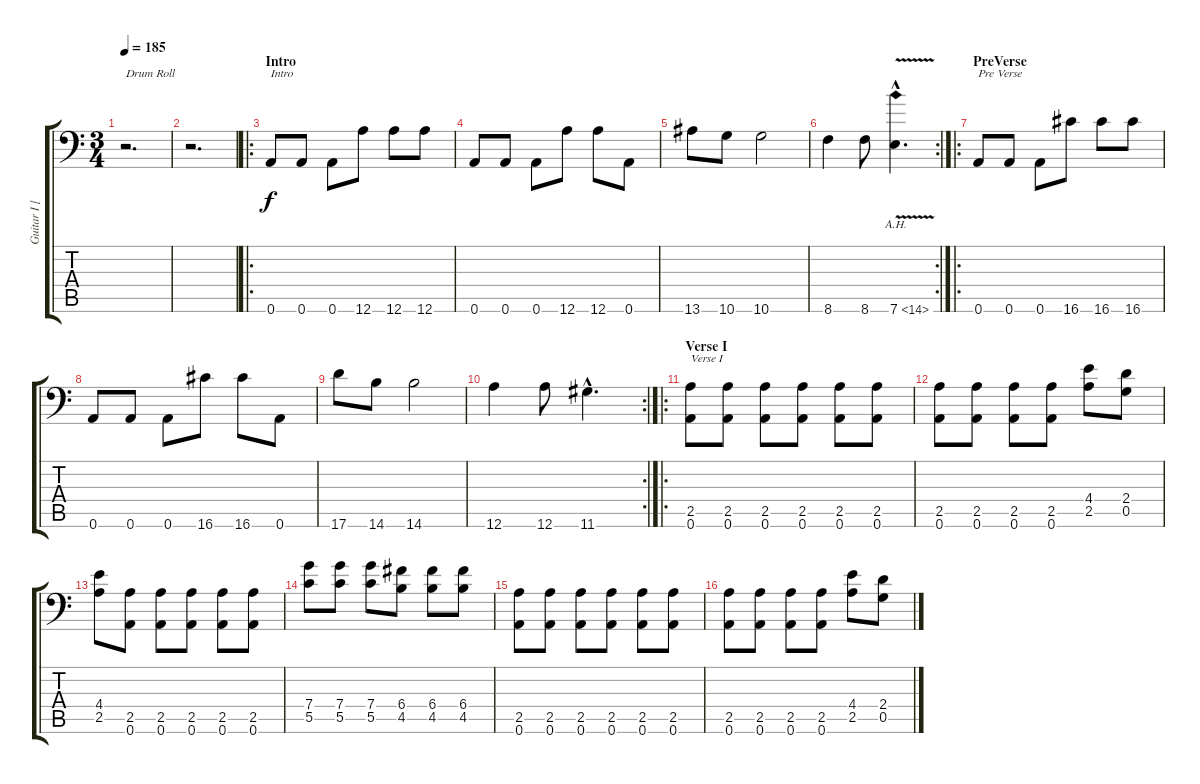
\track ("Guitar I [Bill Kelliher]" "Guitar I [") {instrument distortionguitar}
\staff {score tabs}
\tuning (D4 A3 F3 C3 G2 A1) {hide}
\ts (3 4)
\tempo 185
\clef f4
\ks c
r.2{d txt "Drum Roll" dy f instrument distortionguitar} |
r.2{d} |
\ro
\section ("" "Intro")
0.6.8{txt "Intro"} 0.6.8 0.6.8 12.6.8 12.6.8 12.6.8 |
0.6.8 0.6.8 0.6.8 12.6.8 12.6.8 0.6.8 |
13.6.8 10.6.8 10.6.2 |
\rc 2
8.6.4 8.6.8 7.6{ah 7 v hac}.4{d} |
\ro
\section ("" "PreVerse")
0.6.8{txt "Pre Verse"} 0.6.8 0.6.8 16.6.8 16.6.8 16.6.8 |
0.6.8 0.6.8 0.6.8 16.6.8 16.6.8 0.6.8 |
17.6.8 14.6.8 14.6.2 |
\rc 2
12.6.4 12.6.8 11.6{hac}.4{d} |
\ro
\section ("" "Verse I")
(2.5 0.6).8{txt "Verse I"} (2.5 0.6).8 (2.5 0.6).8 (2.5 0.6).8 (2.5 0.6).8 (2.5 0.6).8 |
(2.5 0.6).8 (2.5 0.6).8 (2.5 0.6).8 (2.5 0.6).8 (4.4 2.5).8 (2.4 0.5).8 |
(4.4 2.5).8 (2.5 0.6).8 (2.5 0.6).8 (2.5 0.6).8 (2.5 0.6).8 (2.5 0.6).8 |
(7.4 5.5).8 (7.4 5.5).8 (7.4 5.5).8 (6.4 4.5).8 (6.4 4.5).8 (6.4 4.5).8 |
(2.5 0.6).8 (2.5 0.6).8 (2.5 0.6).8 (2.5 0.6).8 (2.5 0.6).8 (2.5 0.6).8 |
(2.5 0.6).8 (2.5 0.6).8 (2.5 0.6).8 (2.5 0.6).8 (4.4 2.5).8 (2.4 0.5).8
